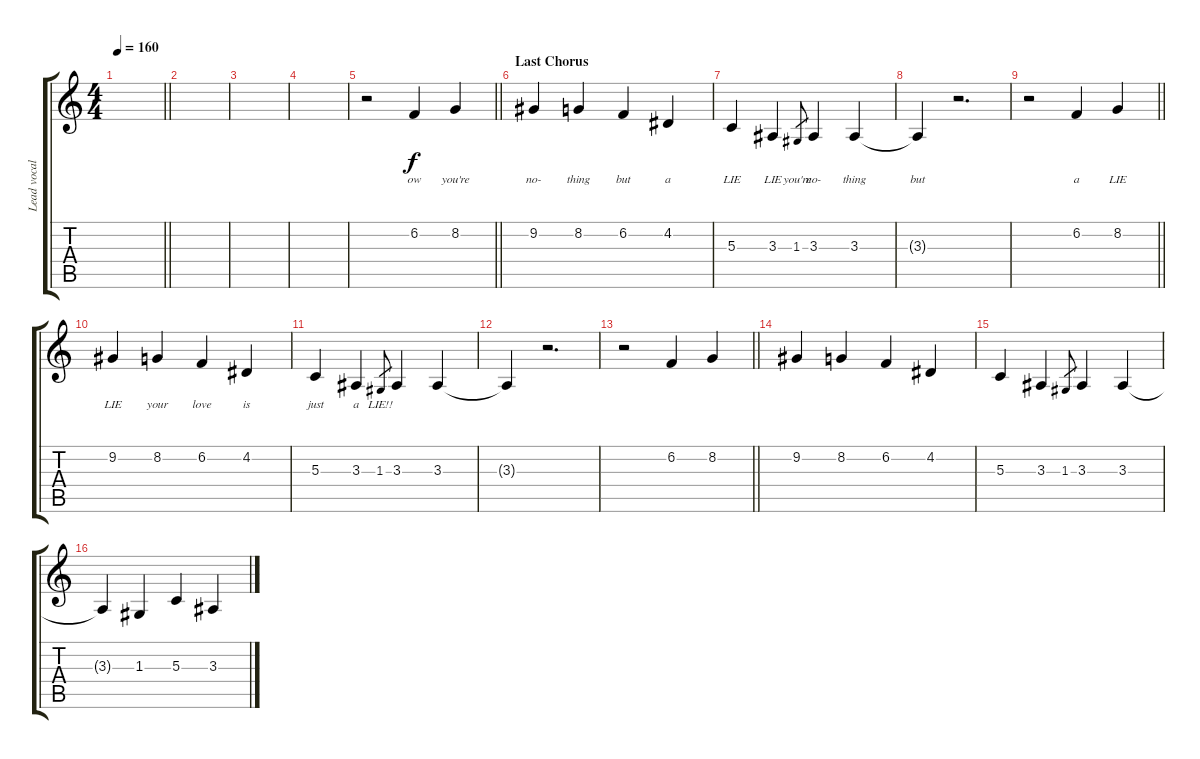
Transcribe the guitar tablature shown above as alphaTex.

\track ("Lead vocal" "Lead vocal") {instrument cello}
\staff {score tabs}
\tuning (E4 B3 G3 D3 A2 E2) {hide}
\ts (4 4)
\tempo 160
\clef g2
\barLineRight lightlight
\ks c
|
|
|
|
\barLineRight lightlight
r.2 6.2.4{lyrics (0 "ow") lyrics (1 "") lyrics (2 "") lyrics (3 "") lyrics (4 "")} 8.2.4{lyrics (0 "you're") lyrics (1 "") lyrics (2 "") lyrics (3 "") lyrics (4 "")} |
\section ("" "Last Chorus")
9.2.4{lyrics (0 "no-") lyrics (1 "") lyrics (2 "") lyrics (3 "") lyrics (4 "")} 8.2.4{lyrics (0 "thing") lyrics (1 "") lyrics (2 "") lyrics (3 "") lyrics (4 "")} 6.2.4{lyrics (0 "but") lyrics (1 "") lyrics (2 "") lyrics (3 "") lyrics (4 "")} 4.2.4{lyrics (0 "a") lyrics (1 "") lyrics (2 "") lyrics (3 "") lyrics (4 "")} |
5.3.4{lyrics (0 "LIE") lyrics (1 "") lyrics (2 "") lyrics (3 "") lyrics (4 "")} 3.3.4{lyrics (0 "LIE") lyrics (1 "") lyrics (2 "") lyrics (3 "") lyrics (4 "")} 1.3.8{lyrics (0 "you're") lyrics (1 "") lyrics (2 "") lyrics (3 "") lyrics (4 "") gr} 3.3.4{lyrics (0 "no-") lyrics (1 "") lyrics (2 "") lyrics (3 "") lyrics (4 "")} 3.3.4{lyrics (0 "thing") lyrics (1 "") lyrics (2 "") lyrics (3 "") lyrics (4 "")} |
3.3{t}.4{lyrics (0 "but") lyrics (1 "") lyrics (2 "") lyrics (3 "") lyrics (4 "")} r.2{d} |
\barLineRight lightlight
r.2 6.2.4{lyrics (0 "a") lyrics (1 "") lyrics (2 "") lyrics (3 "") lyrics (4 "")} 8.2.4{lyrics (0 "LIE") lyrics (1 "") lyrics (2 "") lyrics (3 "") lyrics (4 "")} |
9.2.4{lyrics (0 "LIE") lyrics (1 "") lyrics (2 "") lyrics (3 "") lyrics (4 "")} 8.2.4{lyrics (0 "your") lyrics (1 "") lyrics (2 "") lyrics (3 "") lyrics (4 "")} 6.2.4{lyrics (0 "love") lyrics (1 "") lyrics (2 "") lyrics (3 "") lyrics (4 "")} 4.2.4{lyrics (0 "is") lyrics (1 "") lyrics (2 "") lyrics (3 "") lyrics (4 "")} |
5.3.4{lyrics (0 "just") lyrics (1 "") lyrics (2 "") lyrics (3 "") lyrics (4 "")} 3.3.4{lyrics (0 "a") lyrics (1 "") lyrics (2 "") lyrics (3 "") lyrics (4 "")} 1.3.8{lyrics (0 "LIE!!") lyrics (1 "") lyrics (2 "") lyrics (3 "") lyrics (4 "") gr} 3.3.4 3.3.4 |
3.3{t}.4 r.2{d} |
\barLineRight lightlight
r.2 6.2.4 8.2.4 |
9.2.4 8.2.4 6.2.4 4.2.4 |
5.3.4 3.3.4 1.3.8{gr} 3.3.4 3.3.4 |
3.3{t}.4 1.3.4 5.3.4 3.3.4
